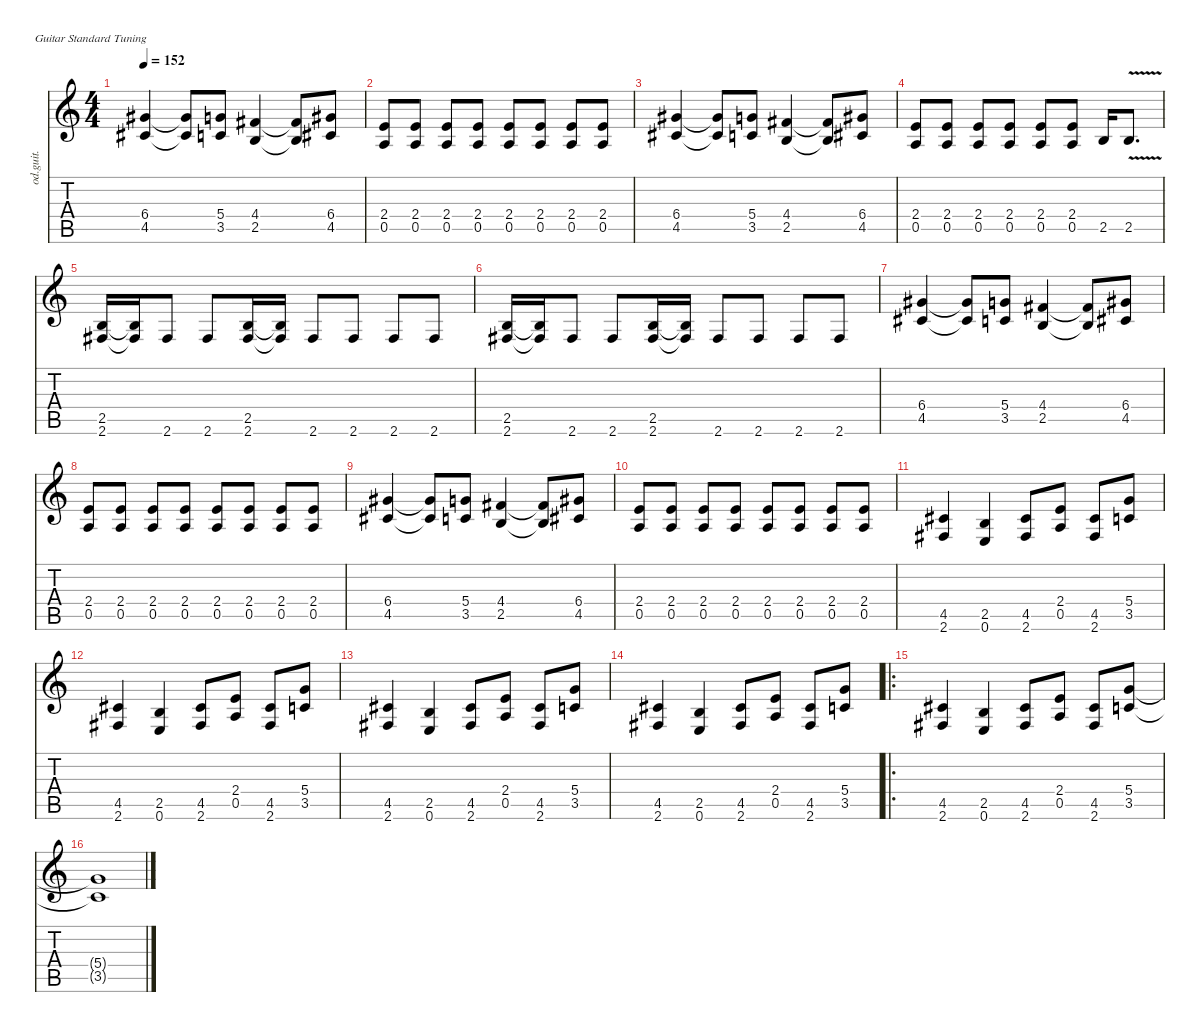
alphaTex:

\defaultSystemsLayout 4
\hideDynamics
\bracketExtendMode nobrackets
\track ("Rhythm 1" "od.guit.") {instrument overdrivenguitar}
\staff {score tabs}
\tuning (E4 B3 G3 D3 A2 E2)
\ts (4 4)
\tempo 152
\clef g2
\ks c
(6.4{acc #} 4.5{acc #}).4{dy f} (6.4{t acc #} 4.5{t acc #}).8 (5.4 3.5).8 (4.4{acc #} 2.5).4 (4.4{t acc #} 2.5{t}).8 (6.4{acc #} 4.5{acc #}).8 |
(2.4 0.5).8{dy mf} (2.4 0.5).8 (2.4 0.5).8 (2.4 0.5).8 (2.4 0.5).8 (2.4 0.5).8 (2.4 0.5).8 (2.4 0.5).8 |
(6.4{acc #} 4.5{acc #}).4{dy f} (6.4{t acc #} 4.5{t acc #}).8 (5.4 3.5).8 (4.4{acc #} 2.5).4 (4.4{t acc #} 2.5{t}).8 (6.4{acc #} 4.5{acc #}).8 |
(2.4 0.5).8{dy mf} (2.4 0.5).8 (2.4 0.5).8 (2.4 0.5).8 (2.4 0.5).8 (2.4 0.5).8 2.5.16{dy f} 2.5{v}.8{d} |
(2.5 2.6{acc #}).16 (2.5{t} 2.6{t acc #}).16 2.6{acc #}.8{dy mf} 2.6{acc #}.8 (2.5 2.6{acc #}).16{dy f} (2.5{t} 2.6{t acc #}).16 2.6{acc #}.8{dy mf} 2.6{acc #}.8 2.6{acc #}.8 2.6{acc #}.8 |
(2.5 2.6{acc #}).16{dy f} (2.5{t} 2.6{t acc #}).16 2.6{acc #}.8{dy mf} 2.6{acc #}.8 (2.5 2.6{acc #}).16{dy f} (2.5{t} 2.6{t acc #}).16 2.6{acc #}.8{dy mf} 2.6{acc #}.8 2.6{acc #}.8 2.6{acc #}.8 |
(6.4{acc #} 4.5{acc #}).4{dy f} (6.4{t acc #} 4.5{t acc #}).8 (5.4 3.5).8 (4.4{acc #} 2.5).4 (4.4{t acc #} 2.5{t}).8 (6.4{acc #} 4.5{acc #}).8 |
(2.4 0.5).8{dy mf} (2.4 0.5).8 (2.4 0.5).8 (2.4 0.5).8 (2.4 0.5).8 (2.4 0.5).8 (2.4 0.5).8 (2.4 0.5).8 |
(6.4{acc #} 4.5{acc #}).4{dy f} (6.4{t acc #} 4.5{t acc #}).8 (5.4 3.5).8 (4.4{acc #} 2.5).4 (4.4{t acc #} 2.5{t}).8 (6.4{acc #} 4.5{acc #}).8 |
(2.4 0.5).8{dy mf} (2.4 0.5).8 (2.4 0.5).8 (2.4 0.5).8 (2.4 0.5).8 (2.4 0.5).8 (2.4 0.5).8 (2.4 0.5).8 |
(4.5{acc #} 2.6{acc #}).4{dy f} (2.5 0.6).4 (4.5{acc #} 2.6{acc #}).8 (2.4 0.5).8 (4.5{acc #} 2.6{acc #}).8 (5.4 3.5).8 |
(4.5{acc #} 2.6{acc #}).4 (2.5 0.6).4 (4.5{acc #} 2.6{acc #}).8 (2.4 0.5).8 (4.5{acc #} 2.6{acc #}).8 (5.4 3.5).8 |
(4.5{acc #} 2.6{acc #}).4 (2.5 0.6).4 (4.5{acc #} 2.6{acc #}).8 (2.4 0.5).8 (4.5{acc #} 2.6{acc #}).8 (5.4 3.5).8 |
(4.5{acc #} 2.6{acc #}).4 (2.5 0.6).4 (4.5{acc #} 2.6{acc #}).8 (2.4 0.5).8 (4.5{acc #} 2.6{acc #}).8 (5.4 3.5).8 |
\ro
(4.5{acc #} 2.6{acc #}).4 (2.5 0.6).4 (4.5{acc #} 2.6{acc #}).8 (2.4 0.5).8 (4.5{acc #} 2.6{acc #}).8 (5.4 3.5).8 |
(5.4{t} 3.5{t}).1
